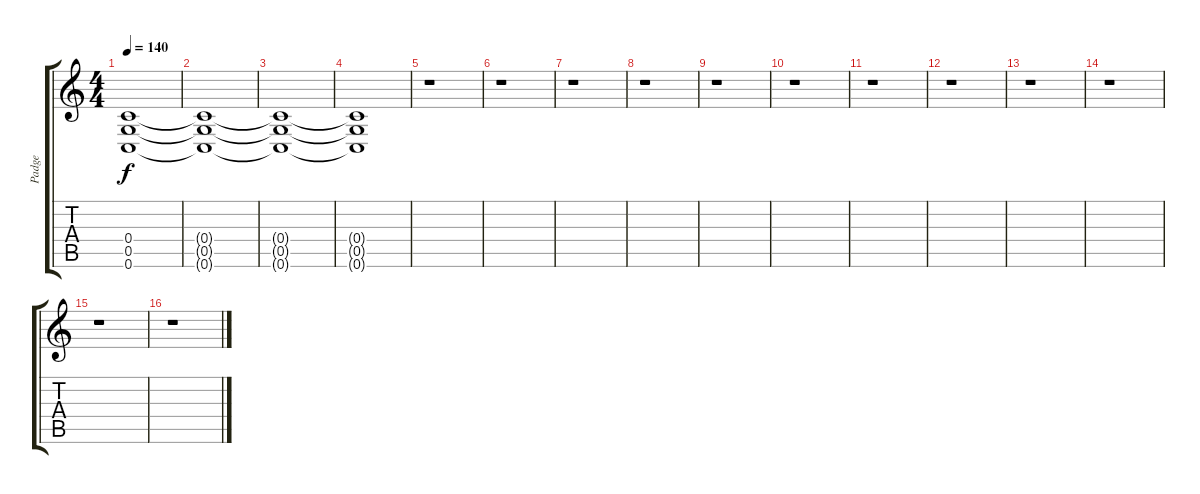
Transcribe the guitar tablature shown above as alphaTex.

\track ("Padge" "Padge") {instrument distortionguitar}
\staff {score tabs}
\tuning (D4 A3 F3 C3 G2 C2) {hide}
\ts (4 4)
\tempo 140
\clef g2
\ks c
(0.4 0.5 0.6).1{dy f} |
(0.4{t} 0.5{t} 0.6{t}).1 |
(0.4{t} 0.5{t} 0.6{t}).1 |
(0.4{t} 0.5{t} 0.6{t}).1 |
r.1 |
r.1 |
r.1 |
r.1 |
r.1 |
r.1 |
r.1 |
r.1 |
r.1 |
r.1 |
r.1 |
r.1
